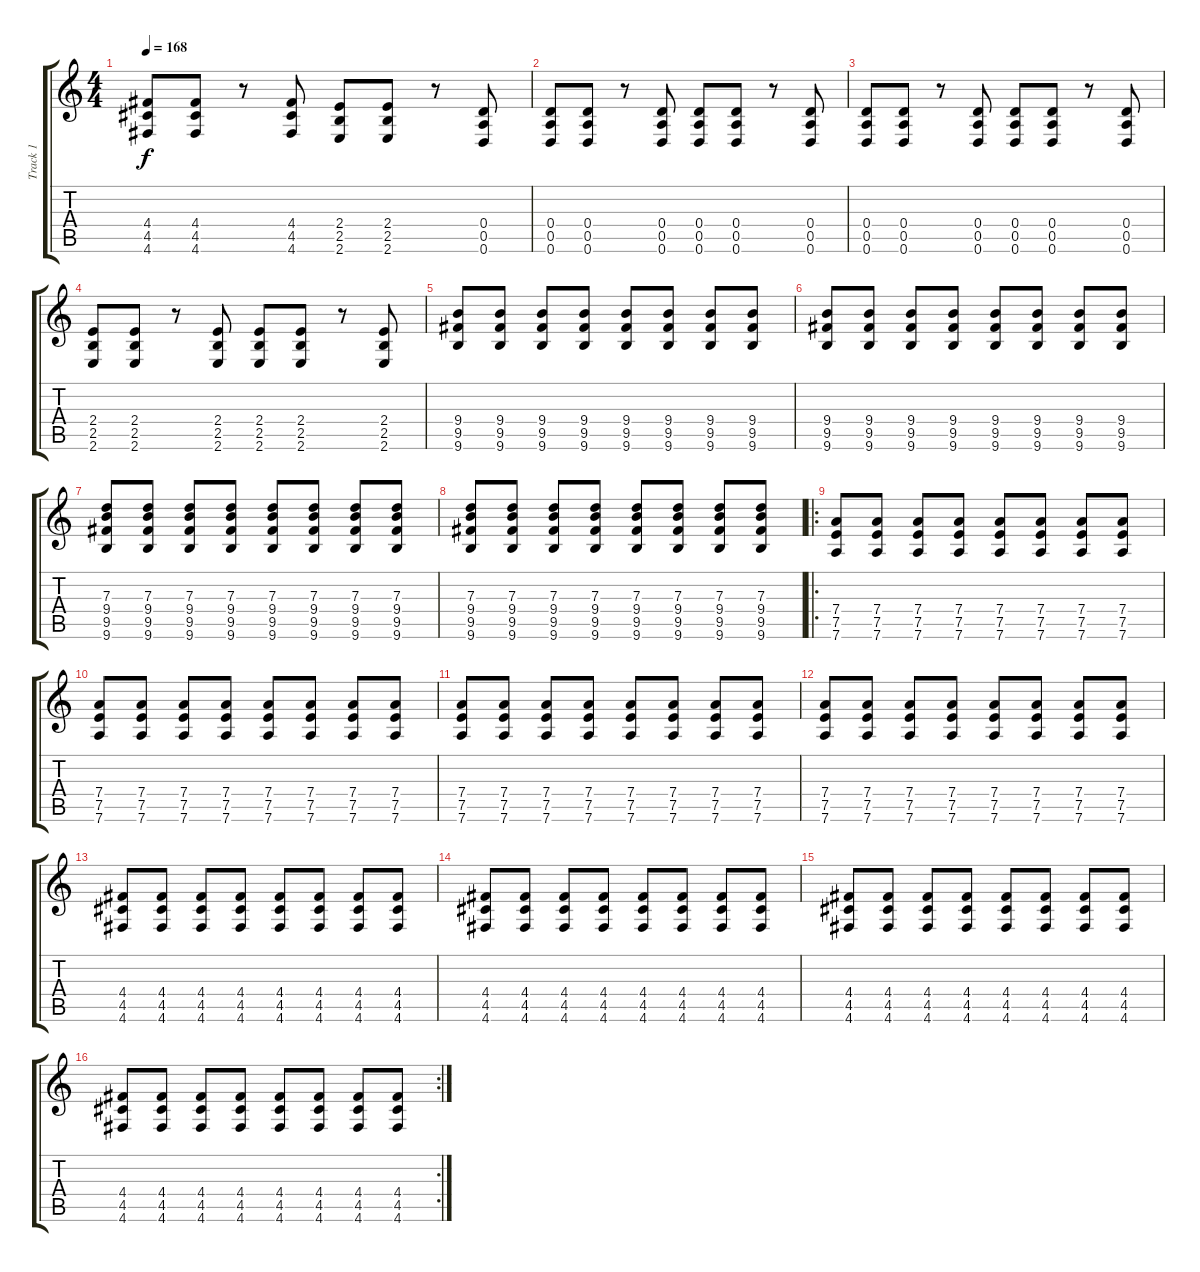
\track ("Track 1" "Track 1") {instrument distortionguitar}
\staff {score tabs}
\tuning (E4 B3 G3 D3 A2 D2) {hide}
\ts (4 4)
\tempo 168
\clef g2
\ks c
(4.4 4.5 4.6).8{dy f} (4.4 4.5 4.6).8 r.8 (4.4 4.5 4.6).8 (2.4 2.5 2.6).8 (2.4 2.5 2.6).8 r.8 (0.4 0.5 0.6).8 |
(0.4 0.5 0.6).8 (0.4 0.5 0.6).8 r.8 (0.4 0.5 0.6).8 (0.4 0.5 0.6).8 (0.4 0.5 0.6).8 r.8 (0.4 0.5 0.6).8 |
(0.4 0.5 0.6).8 (0.4 0.5 0.6).8 r.8 (0.4 0.5 0.6).8 (0.4 0.5 0.6).8 (0.4 0.5 0.6).8 r.8 (0.4 0.5 0.6).8 |
(2.4 2.5 2.6).8 (2.4 2.5 2.6).8 r.8 (2.4 2.5 2.6).8 (2.4 2.5 2.6).8 (2.4 2.5 2.6).8 r.8 (2.4 2.5 2.6).8 |
(9.4 9.5 9.6).8 (9.4 9.5 9.6).8 (9.4 9.5 9.6).8 (9.4 9.5 9.6).8 (9.4 9.5 9.6).8 (9.4 9.5 9.6).8 (9.4 9.5 9.6).8 (9.4 9.5 9.6).8 |
(9.4 9.5 9.6).8 (9.4 9.5 9.6).8 (9.4 9.5 9.6).8 (9.4 9.5 9.6).8 (9.4 9.5 9.6).8 (9.4 9.5 9.6).8 (9.4 9.5 9.6).8 (9.4 9.5 9.6).8 |
(7.3 9.4 9.5 9.6).8 (7.3 9.4 9.5 9.6).8 (7.3 9.4 9.5 9.6).8 (7.3 9.4 9.5 9.6).8 (7.3 9.4 9.5 9.6).8 (7.3 9.4 9.5 9.6).8 (7.3 9.4 9.5 9.6).8 (7.3 9.4 9.5 9.6).8 |
(7.3 9.4 9.5 9.6).8 (7.3 9.4 9.5 9.6).8 (7.3 9.4 9.5 9.6).8 (7.3 9.4 9.5 9.6).8 (7.3 9.4 9.5 9.6).8 (7.3 9.4 9.5 9.6).8 (7.3 9.4 9.5 9.6).8 (7.3 9.4 9.5 9.6).8 |
\ro
(7.4 7.5 7.6).8 (7.4 7.5 7.6).8 (7.4 7.5 7.6).8 (7.4 7.5 7.6).8 (7.4 7.5 7.6).8 (7.4 7.5 7.6).8 (7.4 7.5 7.6).8 (7.4 7.5 7.6).8 |
(7.4 7.5 7.6).8 (7.4 7.5 7.6).8 (7.4 7.5 7.6).8 (7.4 7.5 7.6).8 (7.4 7.5 7.6).8 (7.4 7.5 7.6).8 (7.4 7.5 7.6).8 (7.4 7.5 7.6).8 |
(7.4 7.5 7.6).8 (7.4 7.5 7.6).8 (7.4 7.5 7.6).8 (7.4 7.5 7.6).8 (7.4 7.5 7.6).8 (7.4 7.5 7.6).8 (7.4 7.5 7.6).8 (7.4 7.5 7.6).8 |
(7.4 7.5 7.6).8 (7.4 7.5 7.6).8 (7.4 7.5 7.6).8 (7.4 7.5 7.6).8 (7.4 7.5 7.6).8 (7.4 7.5 7.6).8 (7.4 7.5 7.6).8 (7.4 7.5 7.6).8 |
(4.4 4.5 4.6).8 (4.4 4.5 4.6).8 (4.4 4.5 4.6).8 (4.4 4.5 4.6).8 (4.4 4.5 4.6).8 (4.4 4.5 4.6).8 (4.4 4.5 4.6).8 (4.4 4.5 4.6).8 |
(4.4 4.5 4.6).8 (4.4 4.5 4.6).8 (4.4 4.5 4.6).8 (4.4 4.5 4.6).8 (4.4 4.5 4.6).8 (4.4 4.5 4.6).8 (4.4 4.5 4.6).8 (4.4 4.5 4.6).8 |
(4.4 4.5 4.6).8 (4.4 4.5 4.6).8 (4.4 4.5 4.6).8 (4.4 4.5 4.6).8 (4.4 4.5 4.6).8 (4.4 4.5 4.6).8 (4.4 4.5 4.6).8 (4.4 4.5 4.6).8 |
\rc 2
(4.4 4.5 4.6).8 (4.4 4.5 4.6).8 (4.4 4.5 4.6).8 (4.4 4.5 4.6).8 (4.4 4.5 4.6).8 (4.4 4.5 4.6).8 (4.4 4.5 4.6).8 (4.4 4.5 4.6).8
